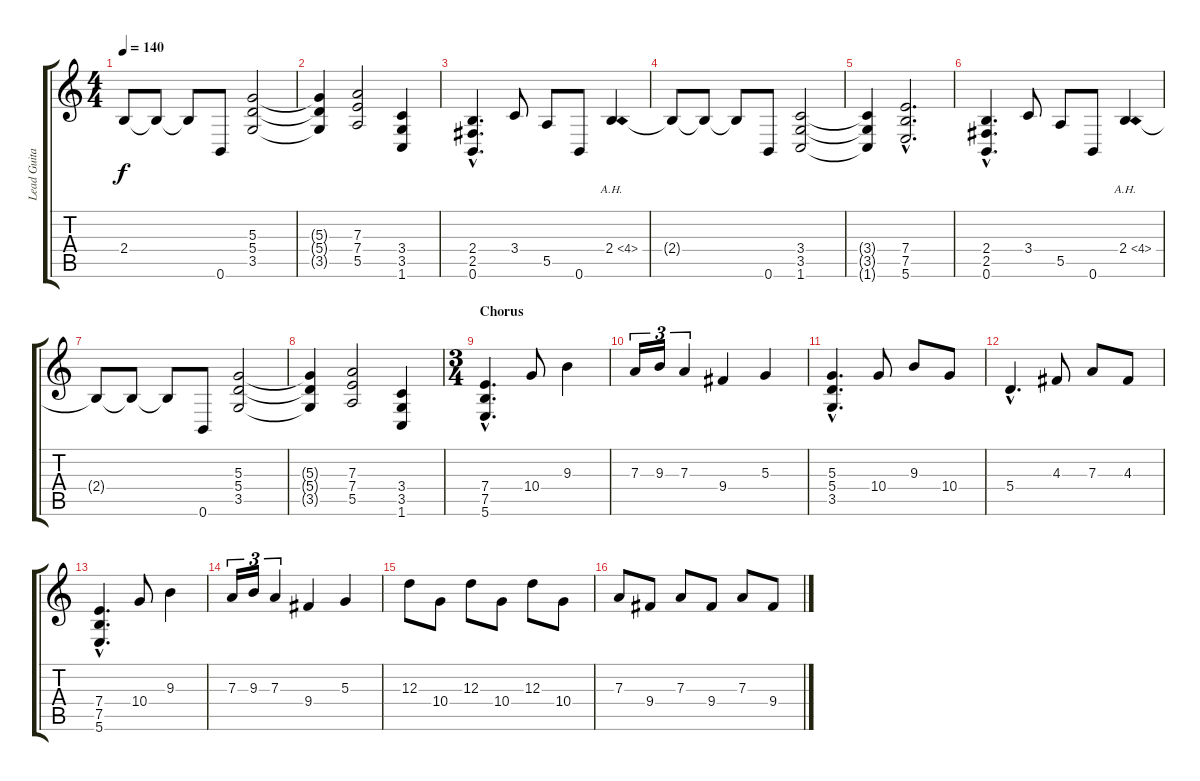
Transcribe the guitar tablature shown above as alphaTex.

\track ("Lead Guitar I" "Lead Guita") {instrument distortionguitar}
\staff {score tabs}
\tuning (B3 Gb3 D3 A2 E2 B1) {hide}
\ts (4 4)
\tempo 140
\clef g2
\ks c
2.4{t}.8{dy f} 2.4{t}.8 2.4{t}.8 0.6.8 (5.3 5.4 3.5).2 |
(5.3{t} 5.4{t} 3.5{t}).4 (7.3 7.4 5.5).2 (3.4 3.5 1.6).4 |
(2.4{hac} 2.5{hac} 0.6{hac}).4{d} 3.4.8 5.5.8 0.6.8 2.4{ah 2}.4 |
2.4{t}.8 2.4{t}.8 2.4{t}.8 0.6.8 (3.4 3.5 1.6).2 |
(3.4{t} 3.5{t} 1.6{t}).4 (7.4{hac} 7.5{hac} 5.6{hac}).2{d} |
(2.4{hac} 2.5{hac} 0.6{hac}).4{d} 3.4.8 5.5.8 0.6.8 2.4{ah 2}.4 |
2.4{t}.8 2.4{t}.8 2.4{t}.8 0.6.8 (5.3 5.4 3.5).2 |
(5.3{t} 5.4{t} 3.5{t}).4 (7.3 7.4 5.5).2 (3.4 3.5 1.6).4 |
\ts (3 4)
\section ("" "Chorus")
(7.4{hac} 7.5{hac} 5.6{hac}).4{d} 10.4.8 9.3.4 |
7.3.16{tu (3 2)} 9.3.16{tu (3 2)} 7.3.4{tu (3 2)} 9.4.4 5.3.4 |
(5.3{hac} 5.4{hac} 3.5{hac}).4{d} 10.4.8 9.3.8 10.4.8 |
5.4{hac}.4{d} 4.3.8 7.3.8 4.3.8 |
(7.4{hac} 7.5{hac} 5.6{hac}).4{d} 10.4.8 9.3.4 |
7.3.16{tu (3 2)} 9.3.16{tu (3 2)} 7.3.4{tu (3 2)} 9.4.4 5.3.4 |
12.3.8 10.4.8 12.3.8 10.4.8 12.3.8 10.4.8 |
7.3.8 9.4.8 7.3.8 9.4.8 7.3.8 9.4.8
